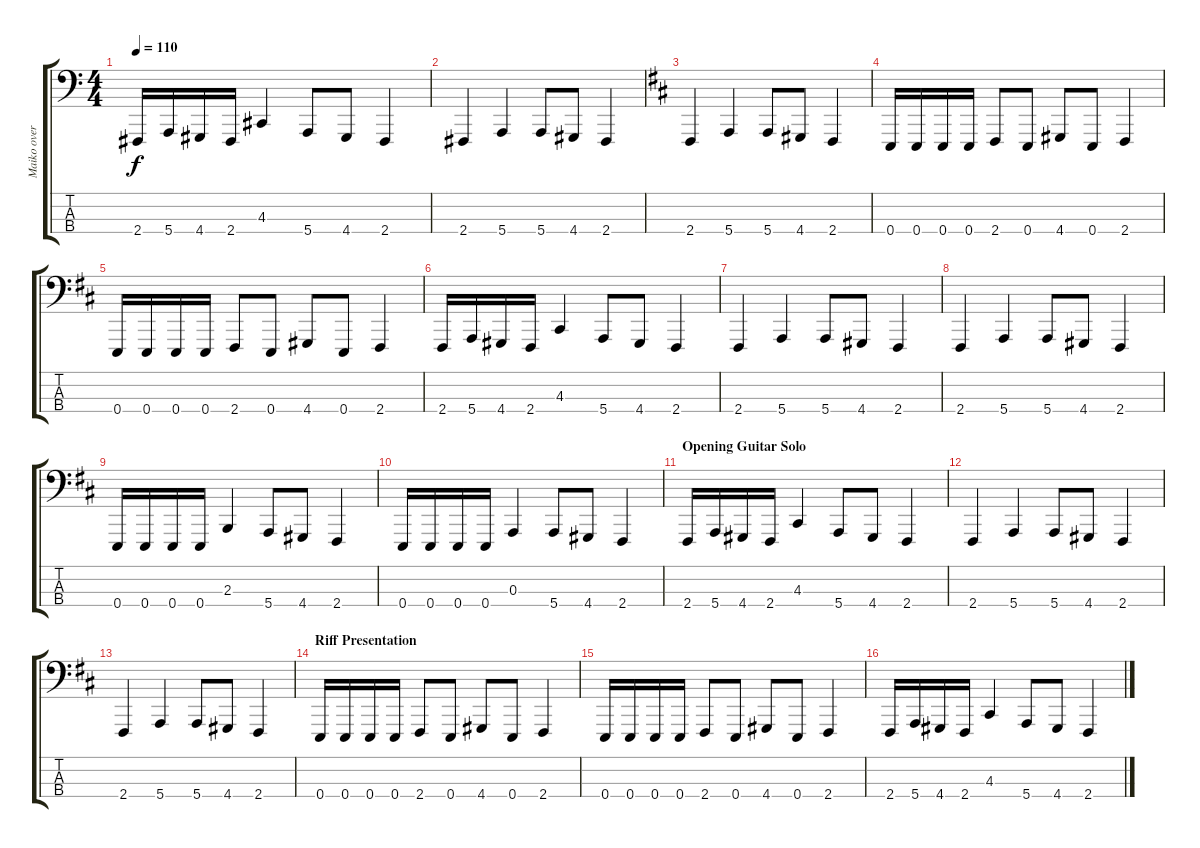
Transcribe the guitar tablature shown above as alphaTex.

\track ("Maiko overdub" "Maiko over") {instrument electricbassfinger}
\staff {score tabs}
\tuning (G1 D1 A0 E0) {hide}
\ts (4 4)
\tempo 110
\clef f4
\ks c
2.4.16{dy f instrument electricbassfinger} 5.4.16 4.4.16 2.4.16 4.3.4 5.4.8 4.4.8 2.4.4 |
2.4.4 5.4.4 5.4.8 4.4.8 2.4.4 |
\ks bminor
2.4.4 5.4.4 5.4.8 4.4.8 2.4.4 |
0.4.16 0.4.16 0.4.16 0.4.16 2.4.8 0.4.8 4.4.8 0.4.8 2.4.4 |
0.4.16 0.4.16 0.4.16 0.4.16 2.4.8 0.4.8 4.4.8 0.4.8 2.4.4 |
2.4.16 5.4.16 4.4.16 2.4.16 4.3.4 5.4.8 4.4.8 2.4.4 |
2.4.4 5.4.4 5.4.8 4.4.8 2.4.4 |
2.4.4 5.4.4 5.4.8 4.4.8 2.4.4 |
0.4.16 0.4.16 0.4.16 0.4.16 2.3.4 5.4.8 4.4.8 2.4.4 |
0.4.16 0.4.16 0.4.16 0.4.16 0.3.4 5.4.8 4.4.8 2.4.4 |
\section ("" "Opening Guitar Solo")
2.4.16 5.4.16 4.4.16 2.4.16 4.3.4 5.4.8 4.4.8 2.4.4 |
2.4.4 5.4.4 5.4.8 4.4.8 2.4.4 |
2.4.4 5.4.4 5.4.8 4.4.8 2.4.4 |
\section ("" "Riff Presentation")
0.4.16 0.4.16 0.4.16 0.4.16 2.4.8 0.4.8 4.4.8 0.4.8 2.4.4 |
0.4.16 0.4.16 0.4.16 0.4.16 2.4.8 0.4.8 4.4.8 0.4.8 2.4.4 |
2.4.16 5.4.16 4.4.16 2.4.16 4.3.4 5.4.8 4.4.8 2.4.4
